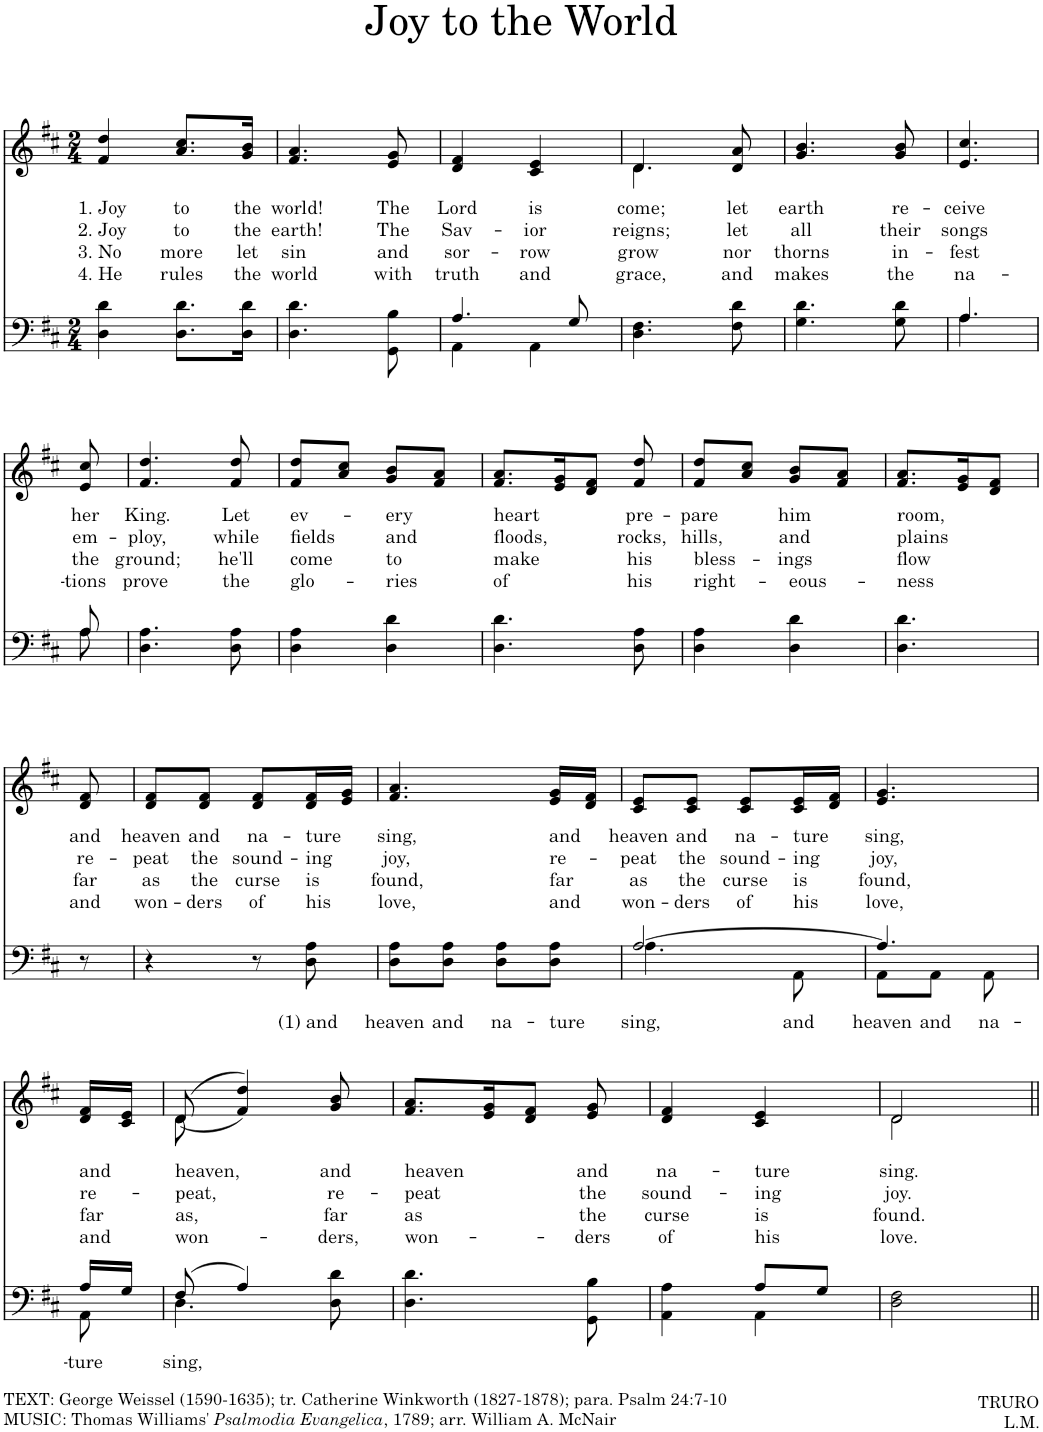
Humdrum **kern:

**kern	**text	**kern	**text	**text	**text	**text
*part2	*part2	*part1	*part1	*part1	*part1	*part1
*staff2	*staff2	*staff1	*staff1	*staff1	*staff1	*staff1
*I"Voice 2	*	*I"Voice 1	*	*	*	*
*I'V	*	*I'V	*	*	*	*
*clefF4	*	*clefG2	*	*	*	*
*k[f#c#]	*	*k[f#c#]	*	*	*	*
*M2/4	*	*M2/4	*	*	*	*
=1	=1	=1	=1	=1	=1	=1
!	!	!	!LO:LY:b	!LO:LY:b	!LO:LY:b	!LO:LY:b
4D\ 4d\	.	4f#/ 4dd/	1. Joy	2. Joy	3. No	4. He
!	!	!	!LO:LY:b	!LO:LY:b	!LO:LY:b	!LO:LY:b
8.D\ 8.d\L	.	8.a/ 8.cc#/L	to	to	more	rules
!	!	!	!LO:LY:b	!LO:LY:b	!LO:LY:b	!LO:LY:b
16D\ 16d\Jk	.	16g/ 16b/Jk	the	the	let	the
=2	=2	=2	=2	=2	=2	=2
!	!	!	!LO:LY:b	!LO:LY:b	!LO:LY:b	!LO:LY:b
4.D\ 4.d\	.	4.f#/ 4.a/	world!	earth!	sin	world
!	!	!	!LO:LY:b	!LO:LY:b	!LO:LY:b	!LO:LY:b
8GG\ 8B\	.	8e/ 8g/	The	The	and	with
=3	=3	=3	=3	=3	=3	=3
*^	*	*	*	*	*	*
!	!	!	!	!LO:LY:b	!LO:LY:b	!LO:LY:b	!LO:LY:b
4.A/	4AA\	.	4d/ 4f#/	Lord	Sav-	sor-	truth
!	!	!	!	!LO:LY:b	!LO:LY:b	!LO:LY:b	!LO:LY:b
.	4AA\	.	4c#/ 4e/	is	-ior	-row	and
8G/	.	.	.	.	.	.	.
*v	*v	*	*	*	*	*	*
=4	=4	=4	=4	=4	=4	=4
!	!	!	!LO:LY:b	!LO:LY:b	!LO:LY:b	!LO:LY:b
*	*	*^	*	*	*	*
4.D\ 4.F#\	.	4.d/	4.d\	come;	reigns;	grow	grace,
!	!	!	!	!LO:LY:b	!LO:LY:b	!LO:LY:b	!LO:LY:b
8F#\ 8d\	.	8d/ 8a/	8ryy	let	let	nor	and
=5	=5	=5	=5	=5	=5	=5	=5
!	!	!	!	!LO:LY:b	!LO:LY:b	!LO:LY:b	!LO:LY:b
*	*	*v	*v	*	*	*	*
4.G\ 4.d\	.	4.g/ 4.b/	earth	all	thorns	makes
!	!	!	!LO:LY:b	!LO:LY:b	!LO:LY:b	!LO:LY:b
8G\ 8d\	.	8g/ 8b/	re-	their	in-	the
=6	=6	=6	=6	=6	=6	=6
*^	*	*	*	*	*	*
!	!	!	!	!LO:LY:b	!LO:LY:b	!LO:LY:b	!LO:LY:b
4.A/	4.A\	.	4.e/ 4.cc#/	-ceive	songs	-fest	na-
!!LO:LB:g=z
=7	=7	=7	=7	=7	=7	=7	=7
!	!	!	!	!LO:LY:b	!LO:LY:b	!LO:LY:b	!LO:LY:b
8A/	8A\	.	8e/ 8cc#/	her	em-	the	-tions
=8	=8	=8	=8	=8	=8	=8	=8
!	!	!	!	!LO:LY:b	!LO:LY:b	!LO:LY:b	!LO:LY:b
*v	*v	*	*	*	*	*	*
4.D\ 4.A\	.	4.f#/ 4.dd/	King.	-ploy,	ground;	prove
!	!	!	!LO:LY:b	!LO:LY:b	!LO:LY:b	!LO:LY:b
8D\ 8A\	.	8f#/ 8dd/	Let	while	he'll	the
=9	=9	=9	=9	=9	=9	=9
!	!	!	!LO:LY:b	!LO:LY:b	!LO:LY:b	!LO:LY:b
4D\ 4A\	.	8f#/ 8dd/L	ev-	fields	come	glo-
.	.	8a/ 8cc#/J	.	.	.	.
!	!	!	!LO:LY:b	!LO:LY:b	!LO:LY:b	!LO:LY:b
4D\ 4d\	.	8g/ 8b/L	-ery	and	to	-ries
.	.	8f#/ 8a/J	.	.	.	.
=10	=10	=10	=10	=10	=10	=10
!	!	!	!LO:LY:b	!LO:LY:b	!LO:LY:b	!LO:LY:b
4.D\ 4.d\	.	8.f#/ 8.a/L	heart	floods,	make	of
.	.	16e/ 16g/K	.	.	.	.
.	.	8d/ 8f#/J	.	.	.	.
!	!	!	!LO:LY:b	!LO:LY:b	!LO:LY:b	!LO:LY:b
8D\ 8A\	.	8f#/ 8dd/	pre-	rocks,	his	his
=11	=11	=11	=11	=11	=11	=11
!	!	!	!LO:LY:b	!LO:LY:b	!LO:LY:b	!LO:LY:b
4D\ 4A\	.	8f#/ 8dd/L	-pare	hills,	bless-	right-
.	.	8a/ 8cc#/J	.	.	.	.
!	!	!	!LO:LY:b	!LO:LY:b	!LO:LY:b	!LO:LY:b
4D\ 4d\	.	8g/ 8b/L	him	and	-ings	-eous-
.	.	8f#/ 8a/J	.	.	.	.
=12	=12	=12	=12	=12	=12	=12
!	!	!	!LO:LY:b	!LO:LY:b	!LO:LY:b	!LO:LY:b
4.D\ 4.d\	.	8.f#/ 8.a/L	room,	plains	flow	-ness
.	.	16e/ 16g/K	.	.	.	.
.	.	8d/ 8f#/J	.	.	.	.
!!LO:LB:g=z
=13	=13	=13	=13	=13	=13	=13
!	!	!	!LO:LY:b	!LO:LY:b	!LO:LY:b	!LO:LY:b
8r	.	8d/ 8f#/	and	re-	far	and
=14	=14	=14	=14	=14	=14	=14
!	!	!	!LO:LY:b	!LO:LY:b	!LO:LY:b	!LO:LY:b
4r	.	8d/ 8f#/L	heaven	-peat	as	won-
!	!	!	!LO:LY:b	!LO:LY:b	!LO:LY:b	!LO:LY:b
.	.	8d/ 8f#/J	and	the	the	-ders
!	!	!	!LO:LY:b	!LO:LY:b	!LO:LY:b	!LO:LY:b
8r	.	8d/ 8f#/L	na-	sound-	curse	of
!	!LO:LY:b	!	!LO:LY:b	!LO:LY:b	!LO:LY:b	!LO:LY:b
8D\ 8A\	(1) and	16d/ 16f#/L	-ture	-ing	is	his
.	.	16e/ 16g/JJ	.	.	.	.
=15	=15	=15	=15	=15	=15	=15
!	!LO:LY:b	!	!LO:LY:b	!LO:LY:b	!LO:LY:b	!LO:LY:b
8D\ 8A\L	heaven	4.f#/ 4.a/	sing,	joy,	found,	love,
!	!LO:LY:b	!	!	!	!	!
8D\ 8A\J	and	.	.	.	.	.
!	!LO:LY:b	!	!	!	!	!
8D\ 8A\L	na-	.	.	.	.	.
!	!LO:LY:b	!	!LO:LY:b	!LO:LY:b	!LO:LY:b	!LO:LY:b
8D\ 8A\J	-ture	16e/ 16g/LL	and	re-	far	and
.	.	16d/ 16f#/JJ	.	.	.	.
=16	=16	=16	=16	=16	=16	=16
!	!LO:LY:b	!	!LO:LY:b	!LO:LY:b	!LO:LY:b	!LO:LY:b
*^	*	*	*	*	*	*
[2A/	4.A\	sing,	8c#/ 8e/L	heaven	-peat	as	won-
!	!	!	!	!LO:LY:b	!LO:LY:b	!LO:LY:b	!LO:LY:b
.	.	.	8c#/ 8e/J	and	the	the	-ders
!	!	!	!	!LO:LY:b	!LO:LY:b	!LO:LY:b	!LO:LY:b
.	.	.	8c#/ 8e/L	na-	sound-	curse	of
!	!	!LO:LY:b	!	!LO:LY:b	!LO:LY:b	!LO:LY:b	!LO:LY:b
.	8AA\	and	16c#/ 16e/L	-ture	-ing	is	his
.	.	.	16d/ 16f#/JJ	.	.	.	.
=17	=17	=17	=17	=17	=17	=17	=17
!	!	!LO:LY:b	!	!LO:LY:b	!LO:LY:b	!LO:LY:b	!LO:LY:b
4.A/]	8AA\L	heaven	4.e/ 4.g/	sing,	joy,	found,	love,
!	!	!LO:LY:b	!	!	!	!	!
.	8AA\J	and	.	.	.	.	.
!	!	!LO:LY:b	!	!	!	!	!
.	8AA\	na-	.	.	.	.	.
!!LO:LB:g=z
=18	=18	=18	=18	=18	=18	=18	=18
!	!	!LO:LY:b	!	!LO:LY:b	!LO:LY:b	!LO:LY:b	!LO:LY:b
16A/LL	8AA\	-ture	16d/ 16f#/LL	and	re-	far	and
16G/JJ	.	.	16c#/ 16e/JJ	.	.	.	.
=19	=19	=19	=19	=19	=19	=19	=19
!	!	!LO:LY:b	!	!LO:LY:b	!LO:LY:b	!LO:LY:b	!LO:LY:b
*	*	*	*^	*	*	*	*
(8F#/	4.D\	sing,	((<8d/	8d\	heaven,	-peat,	as,	won-
4A/)	.	.	4f#/ 4dd/))	4.ryy	.	.	.	.
!	!	!	!	!	!LO:LY:b	!LO:LY:b	!LO:LY:b	!LO:LY:b
8D\ 8d\	8ryy	.	8g/ 8b/	.	and	re-	far	-ders,
*	*	*	*v	*v	*	*	*	*
=20	=20	=20	=20	=20	=20	=20	=20
!	!	!	!	!LO:LY:b	!LO:LY:b	!LO:LY:b	!LO:LY:b
*v	*v	*	*	*	*	*	*
4.D\ 4.d\	.	8.f#/ 8.a/L	heaven	-peat	as	won-
.	.	16e/ 16g/K	.	.	.	.
.	.	8d/ 8f#/J	.	.	.	.
!	!	!	!LO:LY:b	!LO:LY:b	!LO:LY:b	!LO:LY:b
8GG\ 8B\	.	8e/ 8g/	and	the	the	-ders
=21	=21	=21	=21	=21	=21	=21
*^	*	*	*	*	*	*
!	!	!	!	!LO:LY:b	!LO:LY:b	!LO:LY:b	!LO:LY:b
4AA\ 4A\	4ryy	.	4d/ 4f#/	na-	sound-	curse	of
!	!	!	!	!LO:LY:b	!LO:LY:b	!LO:LY:b	!LO:LY:b
8A/L	4AA\	.	4c#/ 4e/	-ture	-ing	is	his
8G/J	.	.	.	.	.	.	.
*v	*v	*	*	*	*	*	*
=22	=22	=22	=22	=22	=22	=22
!	!	!	!LO:LY:b	!LO:LY:b	!LO:LY:b	!LO:LY:b
*	*	*^	*	*	*	*
2D\ 2F#\	.	2d/	2d\	sing.	joy.	found.	love.
*	*	*v	*v	*	*	*	*
=||	=||	=||	=||	=||	=||	=||
*-	*-	*-	*-	*-	*-	*-
